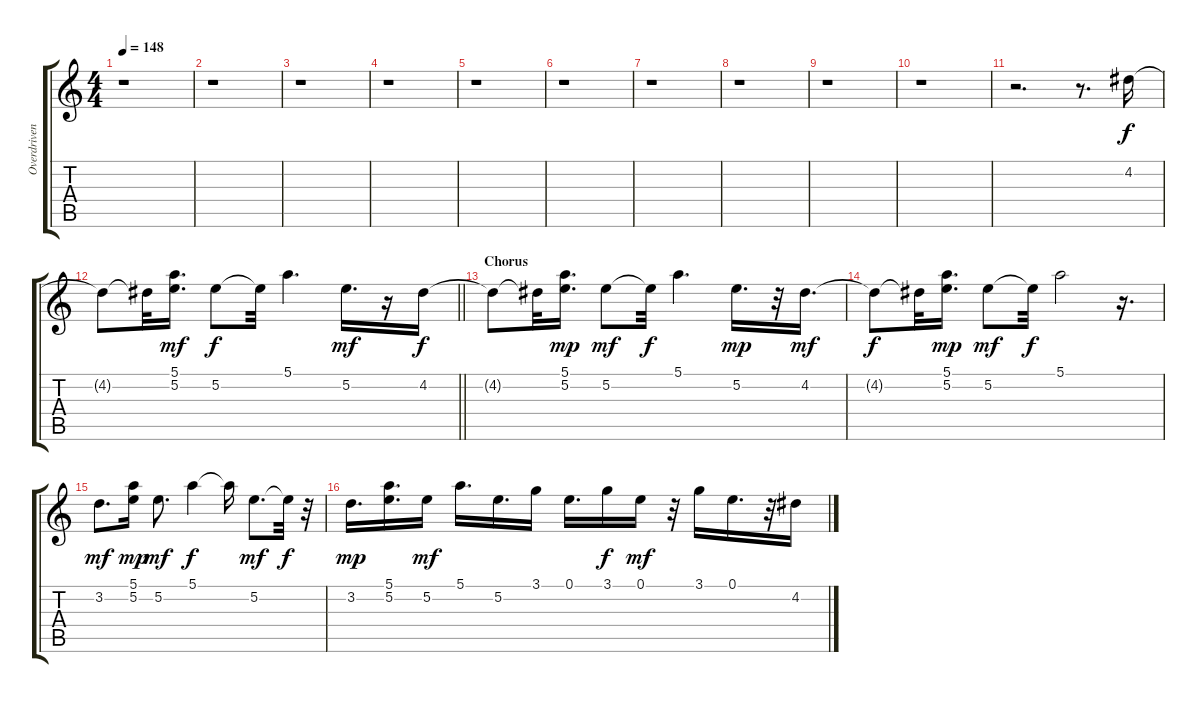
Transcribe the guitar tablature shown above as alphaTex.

\track ("Overdriven Guitar" "Overdriven") {mute instrument overdrivenguitar}
\staff {score tabs}
\tuning (E4 B3 G3 D3 A2 E2) {hide}
\ts (4 4)
\tempo 148
\clef g2
\ks c
r.1{dy f} |
r.1 |
r.1 |
r.1 |
r.1 |
r.1 |
r.1 |
r.1 |
r.1 |
r.1 |
r.2{d} r.8{d} 4.2.16 |
\barLineRight lightlight
4.2{t}.8 4.2{t}.32 (5.1 5.2).16{d dy mf} 5.2.8{dy f} 5.2{t}.32 5.1.4{d} 5.2.16{d dy mf} r.16 4.2.16{dy f} |
\section ("" "Chorus")
4.2{t}.8 4.2{t}.32 (5.1 5.2).16{d dy mp} 5.2.8{dy mf} 5.2{t}.32{dy f} 5.1.4{d} 5.2.16{d dy mp} r.32 4.2.16{d dy mf} |
4.2{t}.8{dy f} 4.2{t}.32 (5.1 5.2).16{d dy mp} 5.2.8{dy mf} 5.2{t}.32{dy f} 5.1.2 r.16{d} |
3.2.8{d dy mf} (5.1 5.2).16{dy mp} 5.2.8{d dy mf} 5.1.4{dy f} 5.1{t}.16 5.2.8{d dy mf} 5.2{t}.32{dy f} r.32 |
3.2.16{d dy mp} (5.1 5.2).16{d} 5.2.16{dy mf} 5.1.16{d} 5.2.16{d} 3.1.16 0.1.16{d} 3.1.16{dy f} 0.1.16{dy mf} r.32 3.1.16 0.1.16{d} r.32 4.2.16
